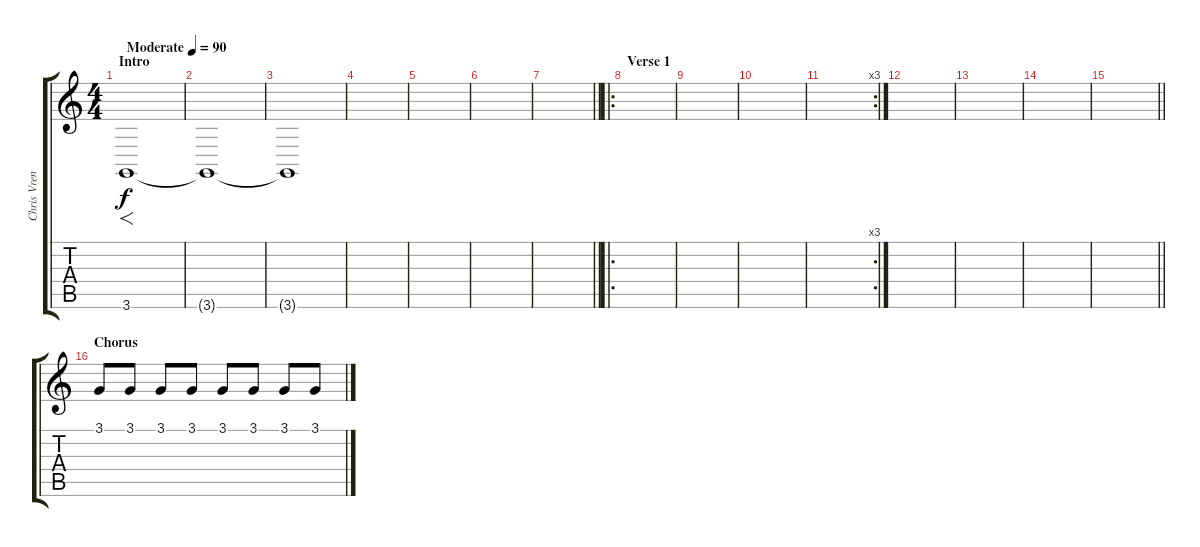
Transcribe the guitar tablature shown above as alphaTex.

\track ("Chris Vrenna" "Chris Vren") {instrument lead2sawtooth}
\staff {score tabs}
\tuning (E4 B3 G3 D3 A2 E2) {hide}
\ts (4 4)
\section ("" "Intro")
\tempo (90 "Moderate")
\clef g2
\ks c
3.6.1{f dy f instrument lead2sawtooth} |
3.6{t}.1 |
3.6{t}.1{volume 0} |
|
|
|
\barLineRight lightlight
|
\ro
\section ("" "Verse 1")
|
|
|
\rc 3
|
|
|
|
\barLineRight lightlight
|
\section ("" "Chorus")
3.1.8{volume 5} 3.1.8 3.1.8 3.1.8 3.1.8 3.1.8 3.1.8 3.1.8
